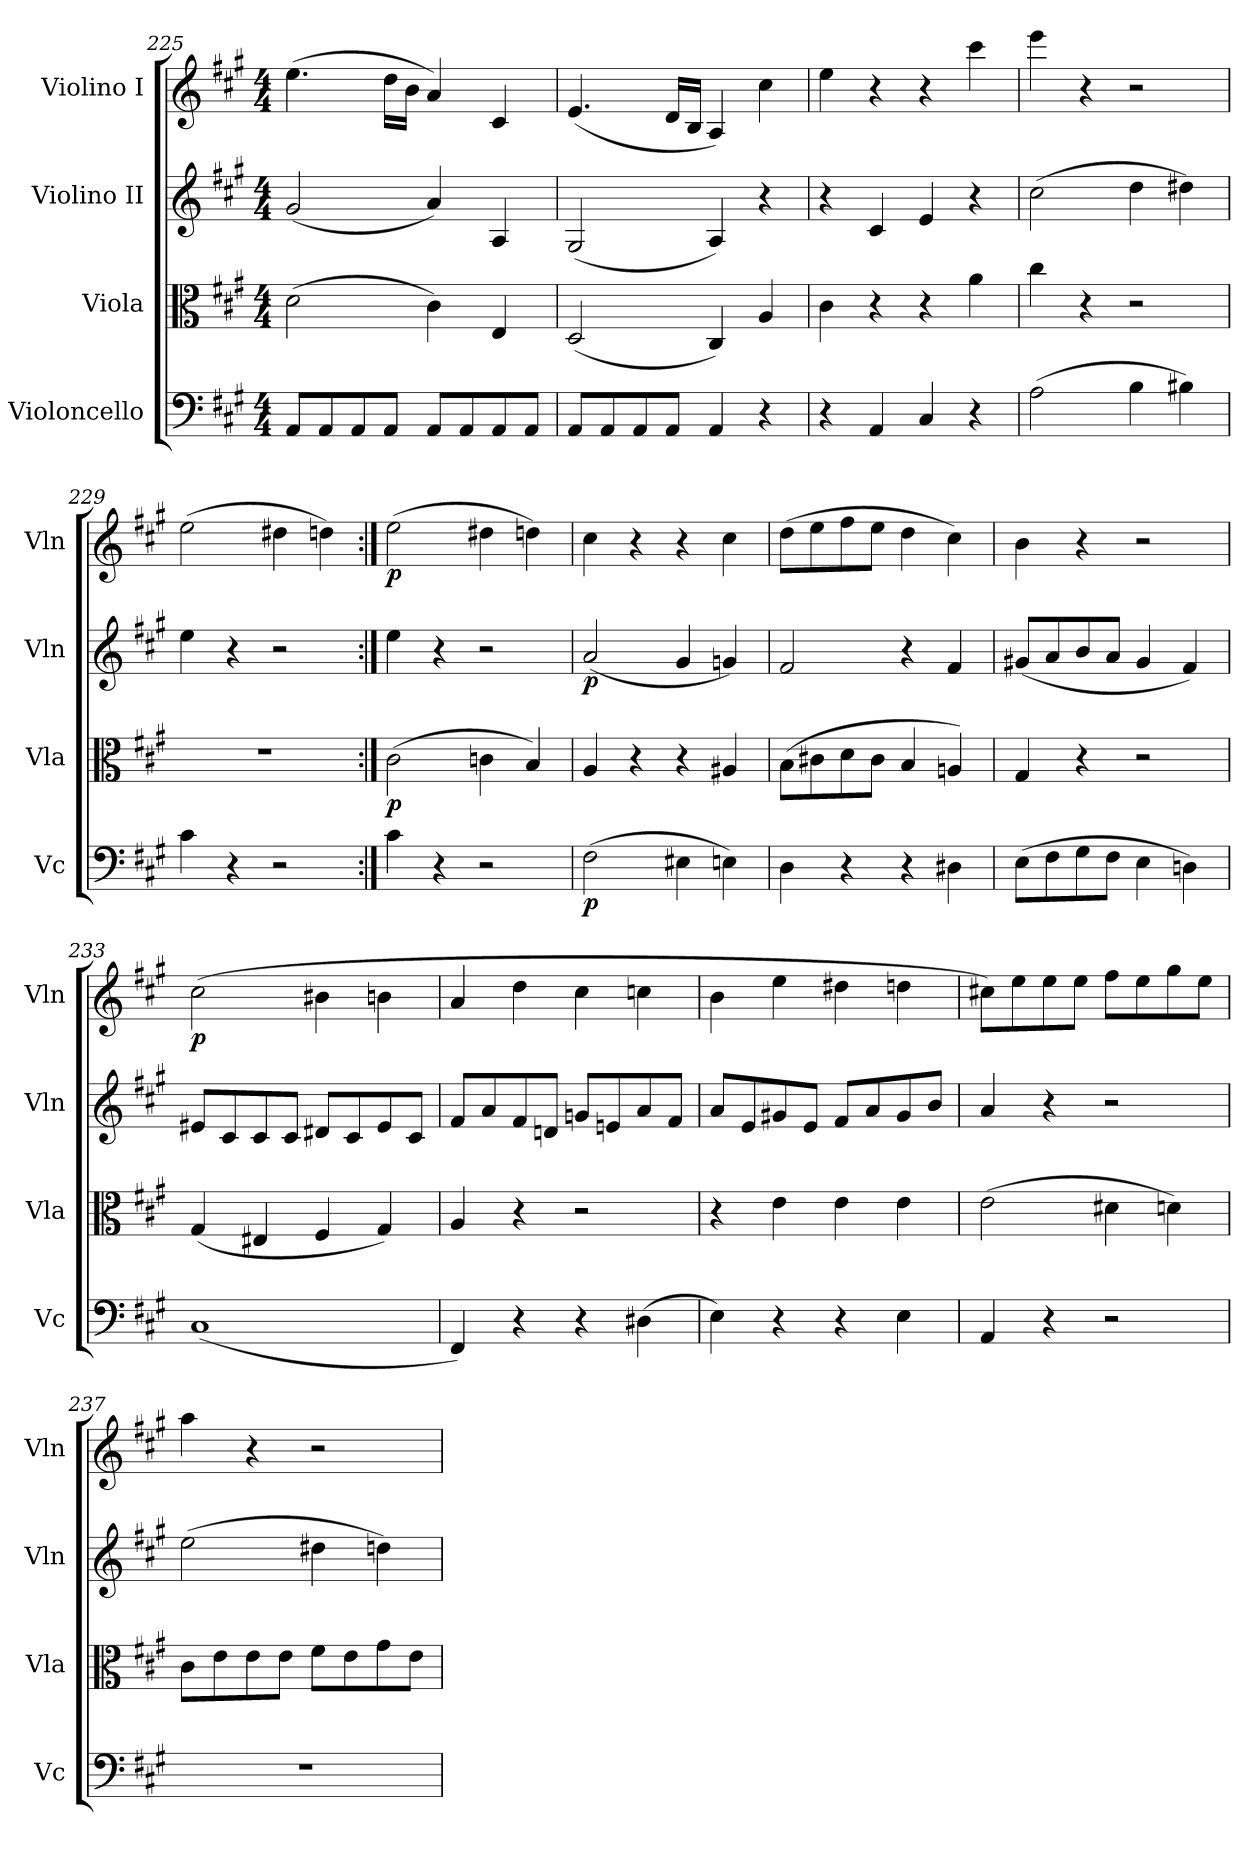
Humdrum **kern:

**kern	**dynam	**kern	**dynam	**kern	**dynam	**kern	**dynam
*part4	*part4	*part3	*part3	*part2	*part2	*part1	*part1
*staff4	*staff4	*staff3	*staff3	*staff2	*staff2	*staff1	*staff1
*I"Violoncello	*	*I"Viola	*	*I"Violino II	*	*I"Violino I	*
*I'Vc	*	*I'Vla	*	*I'Vln	*	*I'Vln	*
*clefF4	*	*clefC3	*	*clefG2	*	*clefG2	*
*k[f#c#g#]	*	*k[f#c#g#]	*	*k[f#c#g#]	*	*k[f#c#g#]	*
*A:	*	*A:	*	*A:	*	*A:	*
*M4/4	*	*M4/4	*	*M4/4	*	*M4/4	*
=225	=225	=225	=225	=225	=225	=225	=225
8AAL	.	(2d	.	(2g#	.	(4.ee	.
8AA	.	.	.	.	.	.	.
8AA	.	.	.	.	.	.	.
8AAJ	.	.	.	.	.	16ddLL	.
.	.	.	.	.	.	16bJJ	.
8AAL	.	4c#)	.	4a)	.	4a)	.
8AA	.	.	.	.	.	.	.
8AA	.	4E	.	4A	.	4c#	.
8AAJ	.	.	.	.	.	.	.
!!LO:LB:g=z
=226	=226	=226	=226	=226	=226	=226	=226
8AAL	.	(2D	.	(2G#	.	(4.e	.
8AA	.	.	.	.	.	.	.
8AA	.	.	.	.	.	.	.
8AAJ	.	.	.	.	.	16dLL	.
.	.	.	.	.	.	16BJJ	.
4AA	.	4C#)	.	4A)	.	4A)	.
4r	.	4A	.	4r	.	4cc#	.
=227	=227	=227	=227	=227	=227	=227	=227
4r	.	4c#	.	4r	.	4ee	.
4AA	.	4r	.	4c#	.	4r	.
4C#	.	4r	.	4e	.	4r	.
4r	.	4a	.	4r	.	4ccc#	.
=228	=228	=228	=228	=228	=228	=228	=228
(2A	.	4cc#	.	(2cc#	.	4eee	.
.	.	4r	.	.	.	4r	.
4B	.	2r	.	4dd	.	2r	.
4B#X)	.	.	.	4dd#X)	.	.	.
=229A	=229A	=229A	=229A	=229A	=229A	=229A	=229A
4c#	.	1r	.	4ee	.	(2ee	.
4r	.	.	.	4r	.	.	.
2r	.	.	.	2r	.	4dd#X	.
.	.	.	.	.	.	4ddn)	.
=229B:|!	=229B:|!	=229B:|!	=229B:|!	=229B:|!	=229B:|!	=229B:|!	=229B:|!
4c#	.	(2c#	p	4ee	.	(2ee	p
4r	.	.	.	4r	.	.	.
2r	.	4cn	.	2r	.	4dd#X	.
.	.	4B)	.	.	.	4ddn)	.
=230	=230	=230	=230	=230	=230	=230	=230
(2F#	p	4A	.	(2a	p	4cc#	.
.	.	4r	.	.	.	4r	.
4E#X	.	4r	.	4g#	.	4r	.
4En)	.	4A#X	.	4gn)	.	4cc#	.
!!LO:LB:g=z
=231	=231	=231	=231	=231	=231	=231	=231
4D	.	(8BL	.	2f#	.	(8ddL	.
.	.	8c#X	.	.	.	8ee	.
4r	.	8d	.	.	.	8ff#	.
.	.	8c#J	.	.	.	8eeJ	.
4r	.	4B	.	4r	.	4dd	.
4D#X	.	4An)	.	4f#	.	4cc#)	.
=232	=232	=232	=232	=232	=232	=232	=232
(8EL	.	4G#	.	(8g#XL	.	4b	.
8F#	.	.	.	8a	.	.	.
8G#	.	4r	.	8b	.	4r	.
8F#J	.	.	.	8aJ	.	.	.
4E	.	2r	.	4g#	.	2r	.
4Dn)	.	.	.	4f#)	.	.	.
=233	=233	=233	=233	=233	=233	=233	=233
(1C#	.	(4G#	.	8e#XL	.	(2cc#	p
.	.	.	.	8c#	.	.	.
.	.	4E#X	.	8c#	.	.	.
.	.	.	.	8c#J	.	.	.
.	.	4F#	.	8d#XL	.	4b#X	.
.	.	.	.	8c#	.	.	.
.	.	4G#)	.	8e#	.	4bn	.
.	.	.	.	8c#J	.	.	.
=234	=234	=234	=234	=234	=234	=234	=234
4FF#)	.	4A	.	8f#L	.	4a	.
.	.	.	.	8a	.	.	.
4r	.	4r	.	8f#	.	4dd	.
.	.	.	.	8dnJ	.	.	.
4r	.	2r	.	8gnL	.	4cc#	.
.	.	.	.	8en	.	.	.
(4D#X	.	.	.	8a	.	4ccn	.
.	.	.	.	8f#J	.	.	.
=235	=235	=235	=235	=235	=235	=235	=235
4E)	.	4r	.	8aL	.	4b	.
.	.	.	.	8e	.	.	.
4r	.	4e	.	8g#X	.	4ee	.
.	.	.	.	8eJ	.	.	.
4r	.	4e	.	8f#L	.	4dd#X	.
.	.	.	.	8a	.	.	.
4E	.	4e	.	8g#	.	4ddn	.
.	.	.	.	8bJ	.	.	.
=236	=236	=236	=236	=236	=236	=236	=236
4AA	.	(2e	.	4a	.	8cc#XL)	.
.	.	.	.	.	.	8ee	.
4r	.	.	.	4r	.	8ee	.
.	.	.	.	.	.	8eeJ	.
2r	.	4d#X	.	2r	.	8ff#L	.
.	.	.	.	.	.	8ee	.
.	.	4dn)	.	.	.	8gg#	.
.	.	.	.	.	.	8eeJ	.
!!LO:PB:g=z
=237	=237	=237	=237	=237	=237	=237	=237
1r	.	8c#L	.	(2ee	.	4aa	.
.	.	8e	.	.	.	.	.
.	.	8e	.	.	.	4r	.
.	.	8eJ	.	.	.	.	.
.	.	8f#L	.	4dd#X	.	2r	.
.	.	8e	.	.	.	.	.
.	.	8g#	.	4ddn)	.	.	.
.	.	8eJ	.	.	.	.	.
=	=	=	=	=	=	=	=
*-	*-	*-	*-	*-	*-	*-	*-
